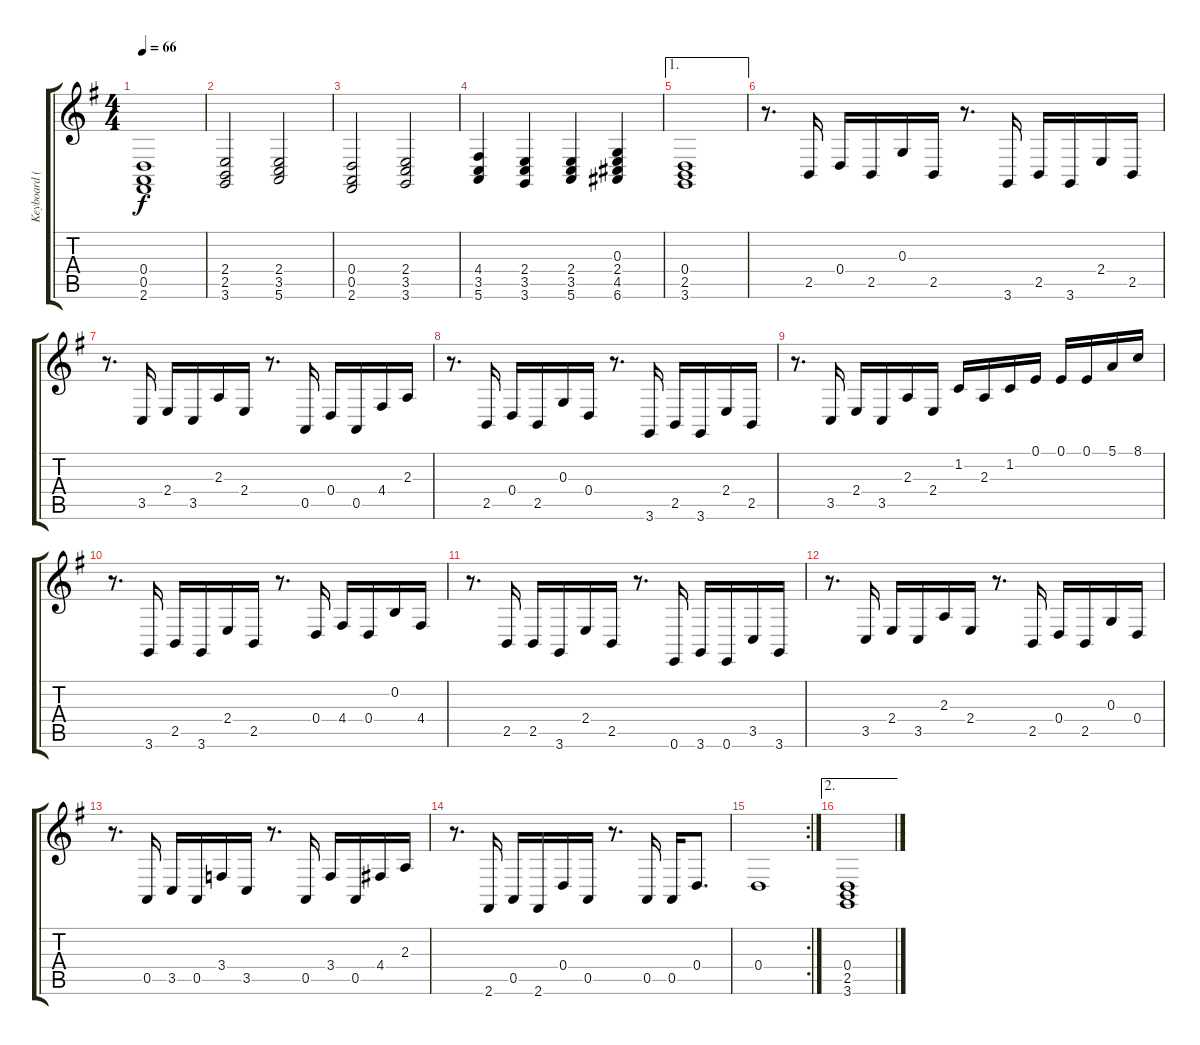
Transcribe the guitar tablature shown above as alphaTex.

\track ("Keyboard (Organ)" "Keyboard (") {instrument stringensemble1}
\staff {score tabs}
\tuning (E4 B3 G3 D3 A2 E2) {hide}
\ts (4 4)
\tempo 66
\clef g2
\ks g
(0.4 0.5 2.6).1{dy f} |
(2.4 2.5 3.6).2 (2.4 3.5 5.6).2 |
(0.4 0.5 2.6).2 (2.4 3.5 3.6).2 |
(4.4 3.5 5.6).4 (2.4 3.5 3.6).4 (2.4 3.5 5.6).4 (0.3 2.4 4.5 6.6).4 |
\ae 1
(0.4 2.5 3.6).1 |
r.8{d volume 12 instrument acousticgrandpiano} 2.5.16 0.4.16 2.5.16 0.3.16 2.5.16 r.8{d} 3.6.16 2.5.16 3.6.16 2.4.16 2.5.16 |
r.8{d} 3.5.16 2.4.16 3.5.16 2.3.16 2.4.16 r.8{d} 0.5.16 0.4.16 0.5.16 4.4.16 2.3.16 |
r.8{d} 2.5.16 0.4.16 2.5.16 0.3.16 0.4.16 r.8{d} 3.6.16 2.5.16 3.6.16 2.4.16 2.5.16 |
r.8{d} 3.5.16 2.4.16 3.5.16 2.3.16 2.4.16 1.2.16 2.3.16 1.2.16 0.1.16 0.1.16 0.1.16 5.1.16 8.1.16 |
r.8{d} 3.6.16 2.5.16 3.6.16 2.4.16 2.5.16 r.8{d} 0.4.16 4.4.16 0.4.16 0.2.16 4.4.16 |
r.8{d} 2.5.16 2.5.16 3.6.16 2.4.16 2.5.16 r.8{d} 0.6.16 3.6.16 0.6.16 3.5.16 3.6.16 |
r.8{d} 3.5.16 2.4.16 3.5.16 2.3.16 2.4.16 r.8{d} 2.5.16 0.4.16 2.5.16 0.3.16 0.4.16 |
r.8{d} 0.5.16 3.5.16 0.5.16 3.4.16 3.5.16 r.8{d} 0.5.16 3.4.16 0.5.16 4.4.16 2.3.16 |
r.8{d} 2.6.16 0.5.16 2.6.16 0.4.16 0.5.16 r.8{d} 0.5.16 0.5.16 0.4.8{d} |
\rc 2
0.4.1{instrument stringensemble1} |
\ae 2
(0.4 2.5 3.6).1{volume 13 instrument honkytonkpiano}
